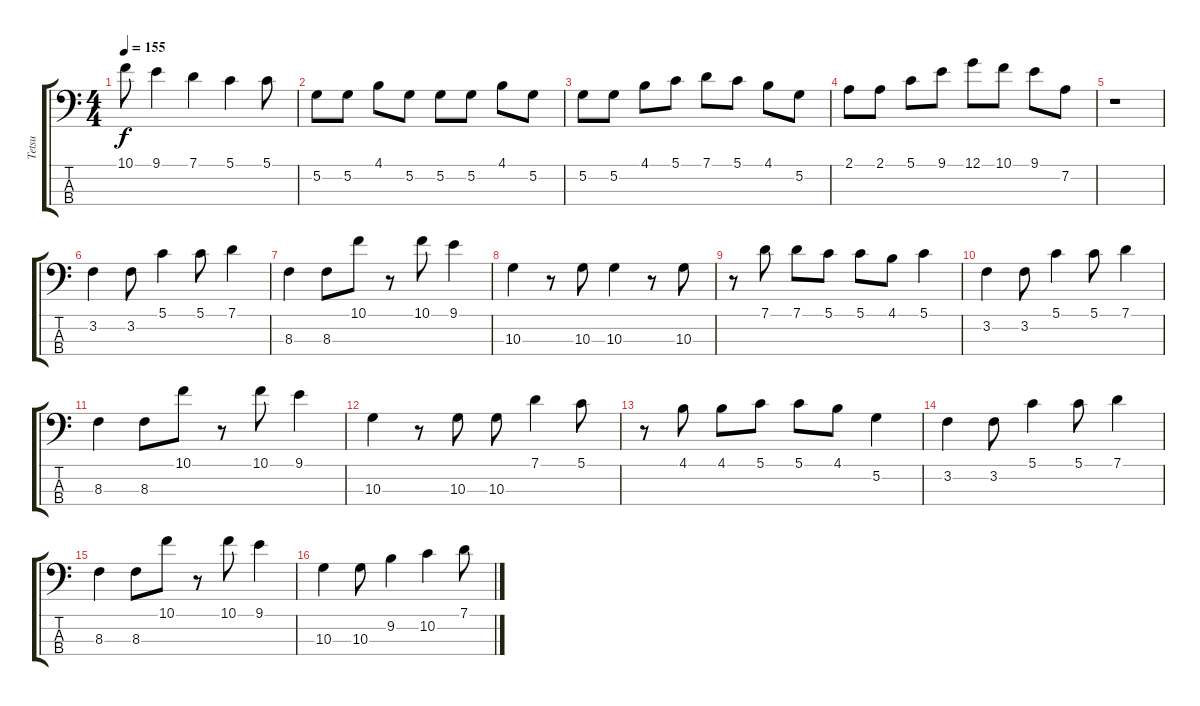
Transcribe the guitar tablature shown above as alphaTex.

\track ("Tetsu" "Tetsu") {instrument electricbassfinger}
\staff {score tabs}
\tuning (G2 D2 A1 E1) {hide}
\ts (4 4)
\tempo 155
\clef f4
\ks c
10.1.8{dy f} 9.1.4 7.1.4 5.1.4 5.1.8 |
5.2.8 5.2.8 4.1.8 5.2.8 5.2.8 5.2.8 4.1.8 5.2.8 |
5.2.8 5.2.8 4.1.8 5.1.8 7.1.8 5.1.8 4.1.8 5.2.8 |
2.1.8 2.1.8 5.1.8 9.1.8 12.1.8 10.1.8 9.1.8 7.2.8 |
r.1 |
3.2.4 3.2.8 5.1.4 5.1.8 7.1.4 |
8.3.4 8.3.8 10.1.8 r.8 10.1.8 9.1.4 |
10.3.4 r.8 10.3.8 10.3.4 r.8 10.3.8 |
r.8 7.1.8 7.1.8 5.1.8 5.1.8 4.1.8 5.1.4 |
3.2.4 3.2.8 5.1.4 5.1.8 7.1.4 |
8.3.4 8.3.8 10.1.8 r.8 10.1.8 9.1.4 |
10.3.4 r.8 10.3.8 10.3.8 7.1.4 5.1.8 |
r.8 4.1.8 4.1.8 5.1.8 5.1.8 4.1.8 5.2.4 |
3.2.4 3.2.8 5.1.4 5.1.8 7.1.4 |
8.3.4 8.3.8 10.1.8 r.8 10.1.8 9.1.4 |
10.3.4 10.3.8 9.2.4 10.2.4 7.1.8
